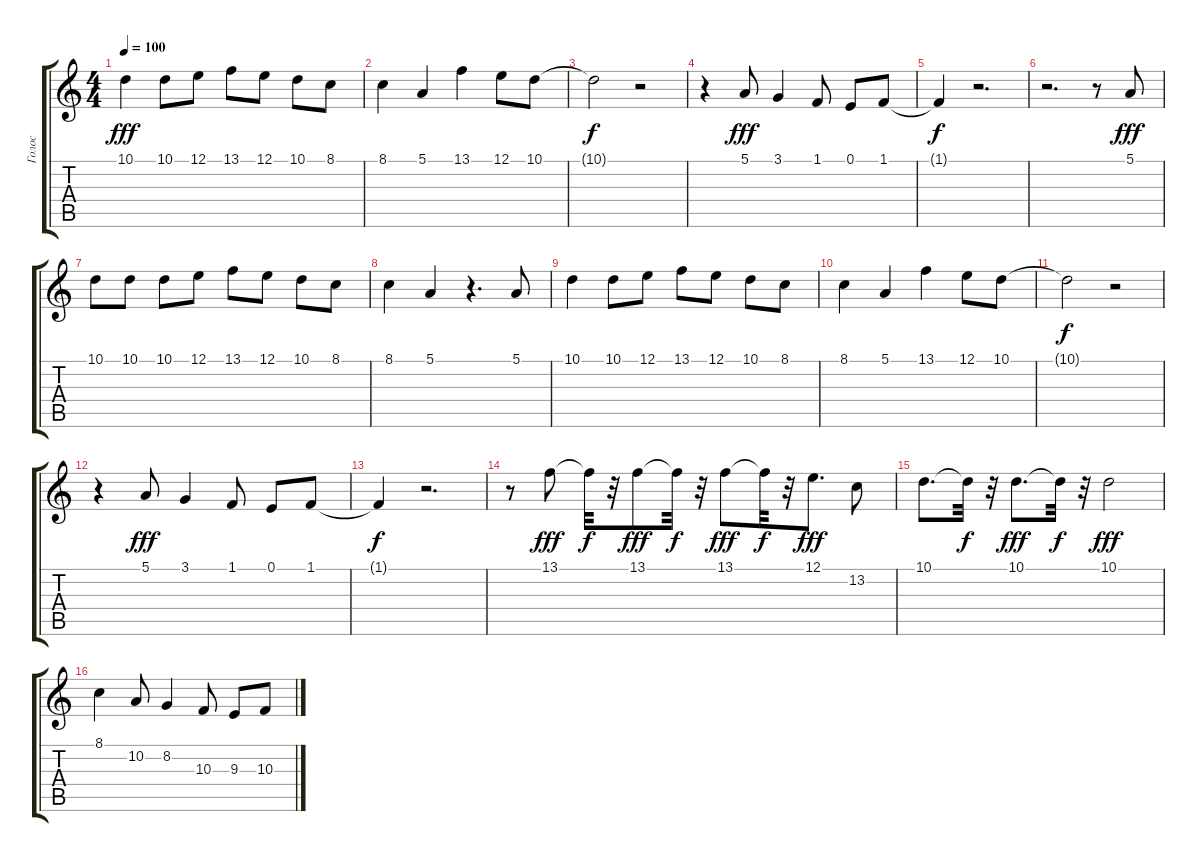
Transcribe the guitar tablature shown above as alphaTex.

\track ("Голос" "Голос") {instrument cello}
\staff {score tabs}
\tuning (E4 B3 G3 D3 A2 E2) {hide}
\ts (4 4)
\tempo 100
\clef g2
\ks c
10.1.4{dy fff} 10.1.8 12.1.8 13.1.8 12.1.8 10.1.8 8.1.8 |
8.1.4 5.1.4 13.1.4 12.1.8 10.1.8 |
10.1{t}.2{dy f} r.2 |
r.4 5.1.8{dy fff} 3.1.4 1.1.8 0.1.8 1.1.8 |
1.1{t}.4{dy f} r.2{d} |
r.2{d} r.8 5.1.8{dy fff} |
10.1.8 10.1.8 10.1.8 12.1.8 13.1.8 12.1.8 10.1.8 8.1.8 |
8.1.4 5.1.4 r.4{d} 5.1.8 |
10.1.4 10.1.8 12.1.8 13.1.8 12.1.8 10.1.8 8.1.8 |
8.1.4 5.1.4 13.1.4 12.1.8 10.1.8 |
10.1{t}.2{dy f} r.2 |
r.4 5.1.8{dy fff} 3.1.4 1.1.8 0.1.8 1.1.8 |
1.1{t}.4{dy f} r.2{d} |
r.8 13.1.8{dy fff} 13.1{t}.32{dy f} r.32 13.1.8{dy fff} 13.1{t}.32{dy f} r.32 13.1.8{dy fff} 13.1{t}.32{dy f} r.32 12.1.8{d dy fff} 13.2.8 |
10.1.8{d} 10.1{t}.32{dy f} r.32 10.1.8{d dy fff} 10.1{t}.32{dy f} r.32 10.1.2{dy fff} |
8.1.4 10.2.8 8.2.4 10.3.8 9.3.8 10.3.8
